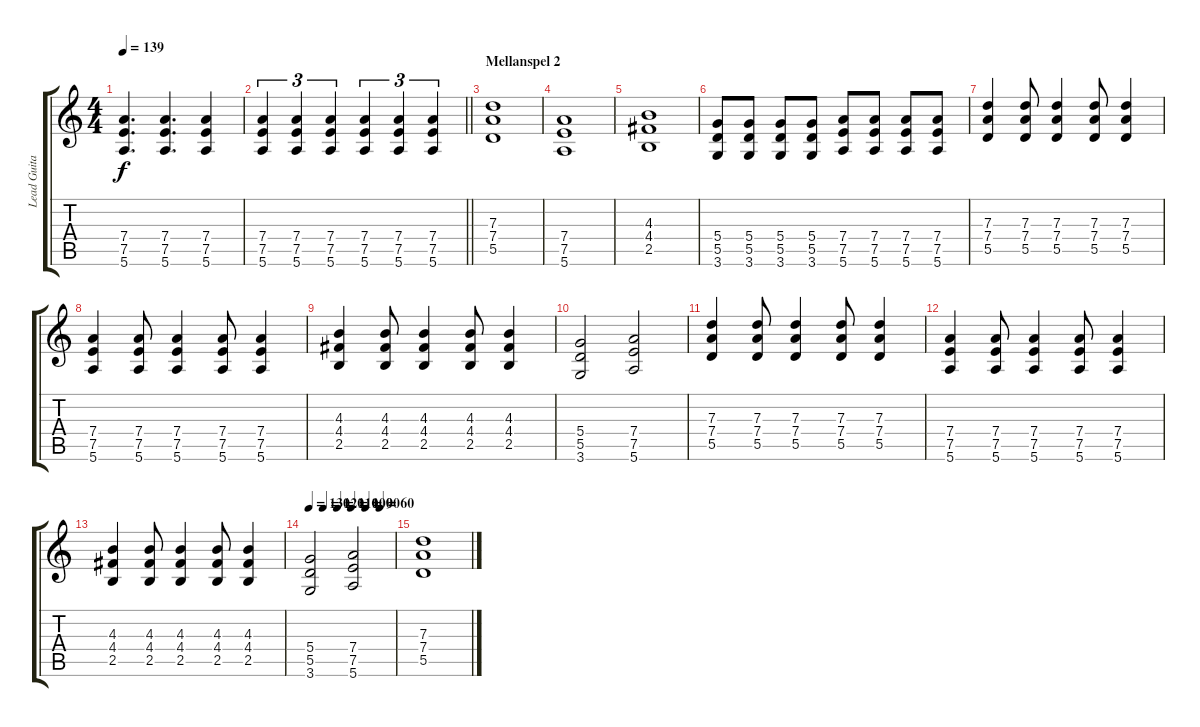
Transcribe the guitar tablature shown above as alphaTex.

\track ("Lead Guitar" "Lead Guita") {instrument overdrivenguitar}
\staff {score tabs}
\tuning (E4 B3 G3 D3 A2 E2) {hide}
\ts (4 4)
\tempo 139
\clef g2
\ks c
(7.4 7.5 5.6).4{d dy f} (7.4 7.5 5.6).4{d} (7.4 7.5 5.6).4 |
\barLineRight lightlight
(7.4 7.5 5.6).4{tu (3 2)} (7.4 7.5 5.6).4{tu (3 2)} (7.4 7.5 5.6).4{tu (3 2)} (7.4 7.5 5.6).4{tu (3 2)} (7.4 7.5 5.6).4{tu (3 2)} (7.4 7.5 5.6).4{tu (3 2)} |
\section ("" "Mellanspel 2")
(7.3 7.4 5.5).1 |
(7.4 7.5 5.6).1 |
(4.3 4.4 2.5).1 |
(5.4 5.5 3.6).8 (5.4 5.5 3.6).8 (5.4 5.5 3.6).8 (5.4 5.5 3.6).8 (7.4 7.5 5.6).8 (7.4 7.5 5.6).8 (7.4 7.5 5.6).8 (7.4 7.5 5.6).8 |
(7.3 7.4 5.5).4 (7.3 7.4 5.5).8 (7.3 7.4 5.5).4 (7.3 7.4 5.5).8 (7.3 7.4 5.5).4 |
(7.4 7.5 5.6).4 (7.4 7.5 5.6).8 (7.4 7.5 5.6).4 (7.4 7.5 5.6).8 (7.4 7.5 5.6).4 |
(4.3 4.4 2.5).4 (4.3 4.4 2.5).8 (4.3 4.4 2.5).4 (4.3 4.4 2.5).8 (4.3 4.4 2.5).4 |
(5.4 5.5 3.6).2 (7.4 7.5 5.6).2 |
(7.3 7.4 5.5).4 (7.3 7.4 5.5).8 (7.3 7.4 5.5).4 (7.3 7.4 5.5).8 (7.3 7.4 5.5).4 |
(7.4 7.5 5.6).4 (7.4 7.5 5.6).8 (7.4 7.5 5.6).4 (7.4 7.5 5.6).8 (7.4 7.5 5.6).4 |
(4.3 4.4 2.5).4 (4.3 4.4 2.5).8 (4.3 4.4 2.5).4 (4.3 4.4 2.5).8 (4.3 4.4 2.5).4 |
\tempo 130
\tempo (120 0.16666666666666666)
\tempo (110 0.3333333333333333)
\tempo (100 0.5)
\tempo (90 0.6666666666666666)
\tempo (60 0.8333333333333334)
(5.4 5.5 3.6).2 (7.4 7.5 5.6).2 |
(7.3 7.4 5.5).1
